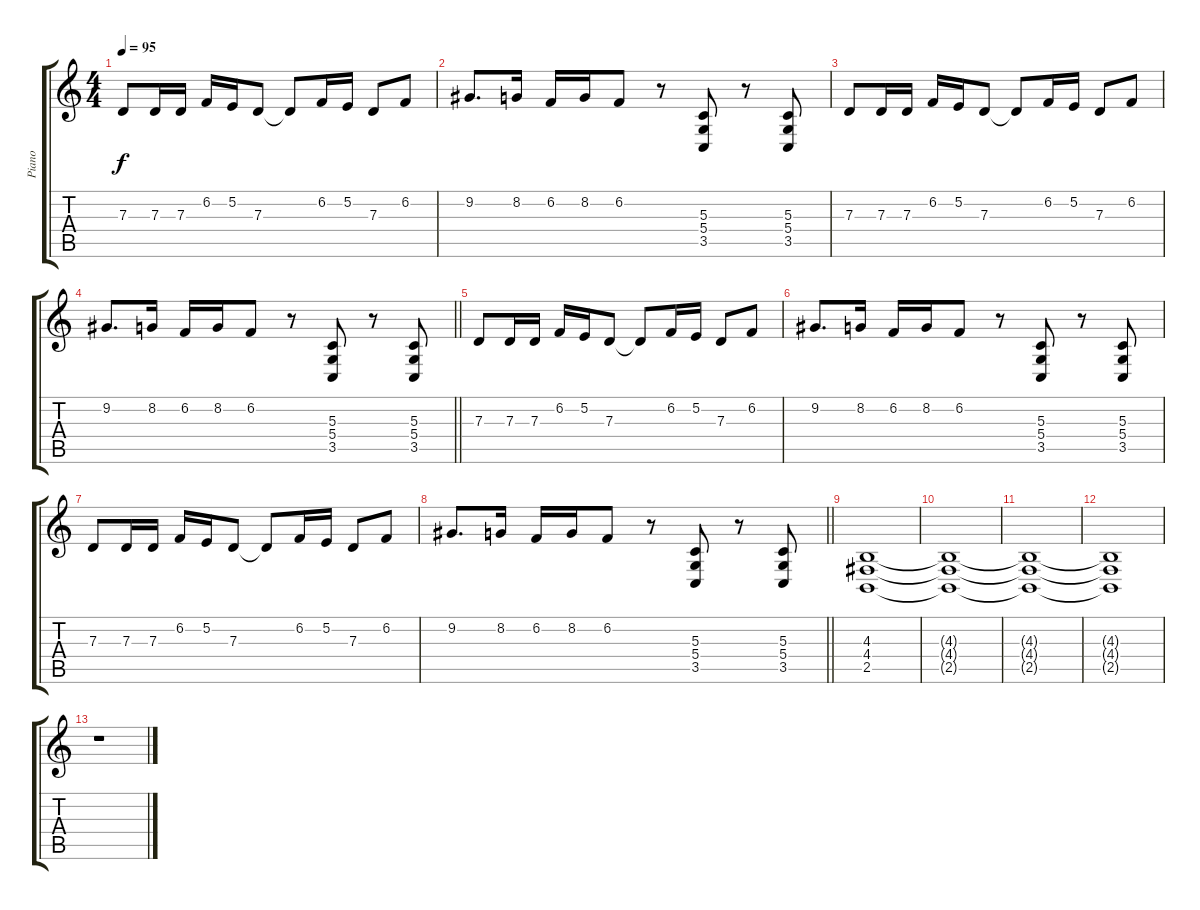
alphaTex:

\track ("Piano" "Piano") {instrument electricgrandpiano}
\staff {score tabs}
\tuning (E4 B3 G3 D3 A2 E2) {hide}
\ts (4 4)
\tempo 95
\clef g2
\ks c
7.3.8{dy f} 7.3.16 7.3.16 6.2.16 5.2.16 7.3.8 7.3{t}.8 6.2.16 5.2.16 7.3.8 6.2.8 |
9.2.8{d} 8.2.16 6.2.16 8.2.16 6.2.8 r.8 (5.3 5.4 3.5).8 r.8 (5.3 5.4 3.5).8 |
7.3.8 7.3.16 7.3.16 6.2.16 5.2.16 7.3.8 7.3{t}.8 6.2.16 5.2.16 7.3.8 6.2.8 |
\barLineRight lightlight
9.2.8{d} 8.2.16 6.2.16 8.2.16 6.2.8 r.8 (5.3 5.4 3.5).8 r.8 (5.3 5.4 3.5).8 |
7.3.8 7.3.16 7.3.16 6.2.16 5.2.16 7.3.8 7.3{t}.8 6.2.16 5.2.16 7.3.8 6.2.8 |
9.2.8{d} 8.2.16 6.2.16 8.2.16 6.2.8 r.8 (5.3 5.4 3.5).8 r.8 (5.3 5.4 3.5).8 |
7.3.8 7.3.16 7.3.16 6.2.16 5.2.16 7.3.8 7.3{t}.8 6.2.16 5.2.16 7.3.8 6.2.8 |
\barLineRight lightlight
9.2.8{d} 8.2.16 6.2.16 8.2.16 6.2.8 r.8 (5.3 5.4 3.5).8 r.8 (5.3 5.4 3.5).8 |
(4.3 4.4 2.5).1 |
(4.3{t} 4.4{t} 2.5{t}).1 |
(4.3{t} 4.4{t} 2.5{t}).1 |
(4.3{t} 4.4{t} 2.5{t}).1 |
r.1
